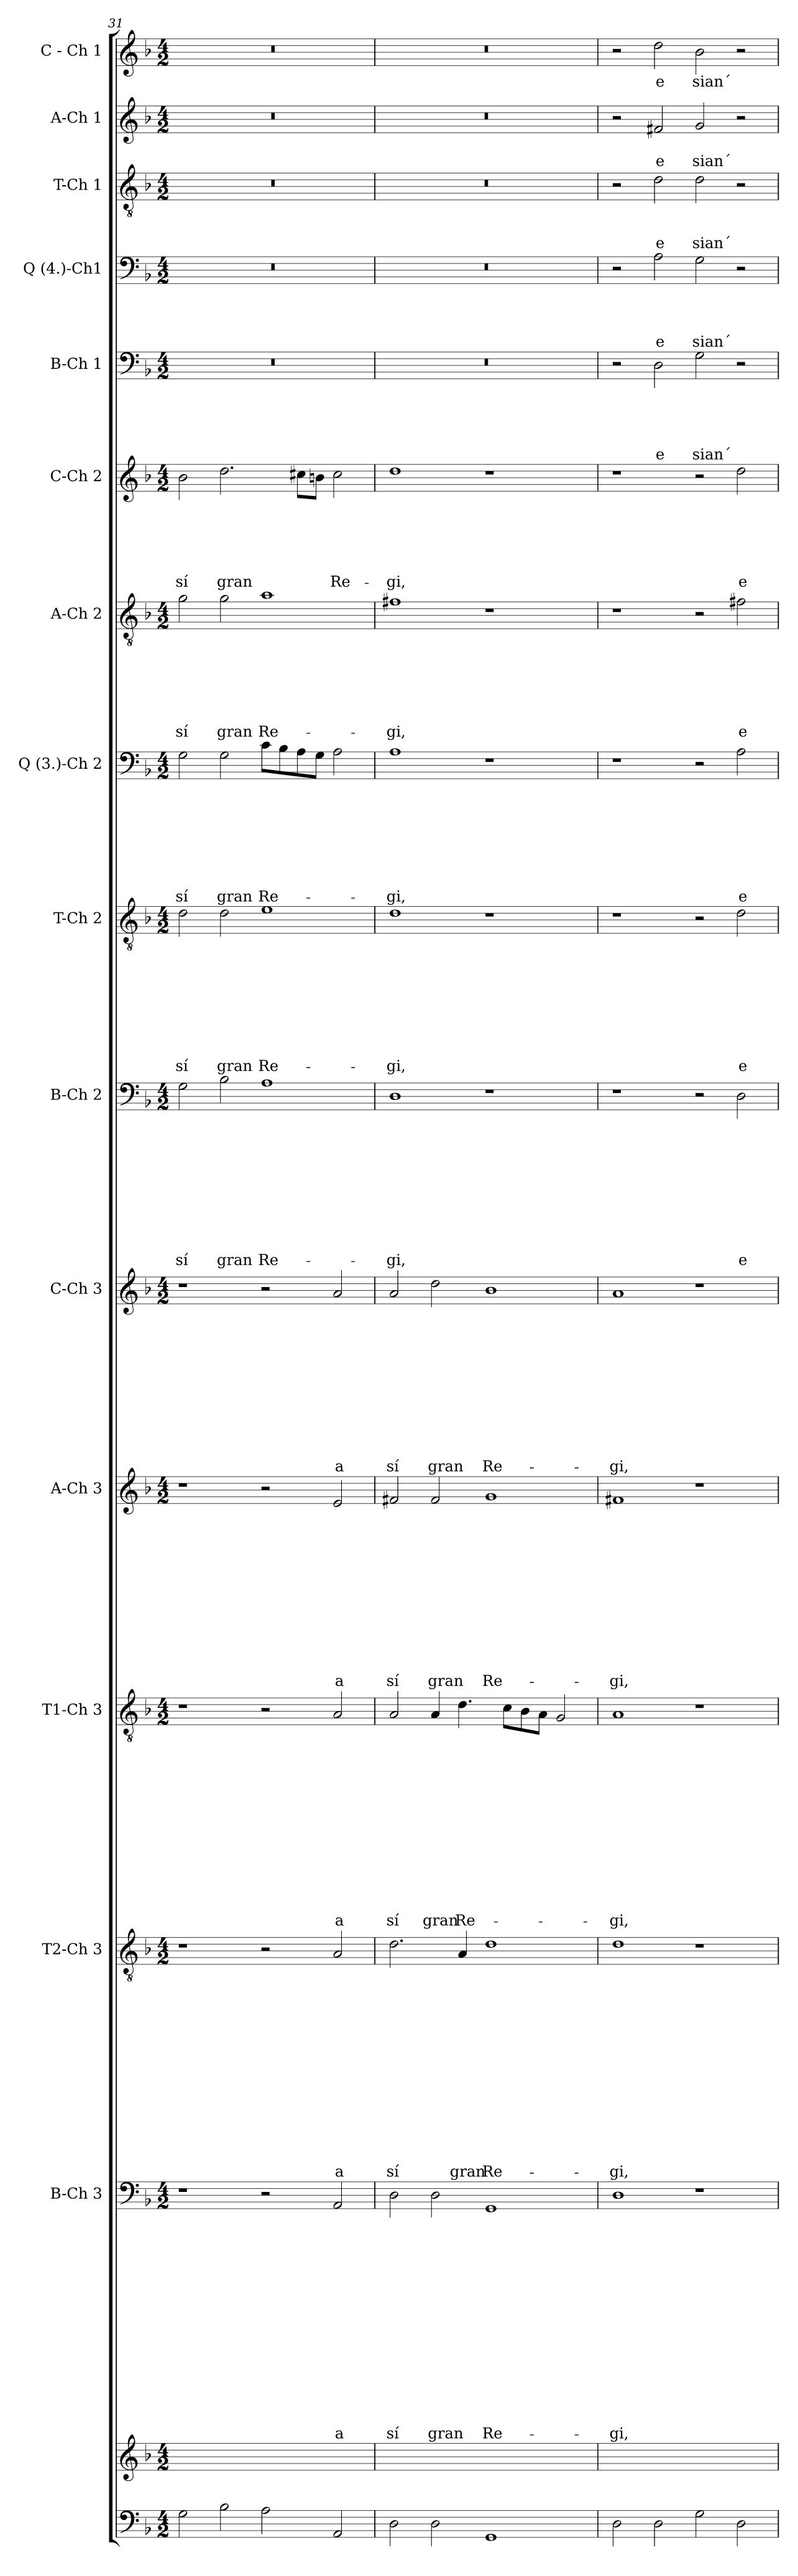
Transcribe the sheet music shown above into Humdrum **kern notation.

**kern	**kern	**kern	**text	**text	**text	**text	**text	**text	**text	**text	**text	**text	**text	**text	**text	**text	**text	**kern	**text	**text	**text	**text	**text	**text	**text	**text	**text	**text	**text	**text	**text	**text	**kern	**text	**text	**text	**text	**text	**text	**text	**text	**text	**text	**text	**text	**text	**kern	**text	**text	**text	**text	**text	**text	**text	**text	**text	**text	**text	**text	**kern	**text	**text	**text	**text	**text	**text	**text	**text	**text	**text	**text	**kern	**text	**text	**text	**text	**text	**text	**text	**text	**text	**text	**kern	**text	**text	**text	**text	**text	**text	**text	**text	**text	**kern	**text	**text	**text	**text	**text	**text	**text	**text	**kern	**text	**text	**text	**text	**text	**text	**text	**kern	**text	**text	**text	**text	**text	**text	**kern	**text	**text	**text	**text	**text	**kern	**text	**text	**text	**text	**kern	**text	**text	**text	**kern	**text	**text	**kern	**text
*part16	*part16	*part15	*part15	*part15	*part15	*part15	*part15	*part15	*part15	*part15	*part15	*part15	*part15	*part15	*part15	*part15	*part15	*part14	*part14	*part14	*part14	*part14	*part14	*part14	*part14	*part14	*part14	*part14	*part14	*part14	*part14	*part14	*part13	*part13	*part13	*part13	*part13	*part13	*part13	*part13	*part13	*part13	*part13	*part13	*part13	*part13	*part12	*part12	*part12	*part12	*part12	*part12	*part12	*part12	*part12	*part12	*part12	*part12	*part12	*part11	*part11	*part11	*part11	*part11	*part11	*part11	*part11	*part11	*part11	*part11	*part11	*part10	*part10	*part10	*part10	*part10	*part10	*part10	*part10	*part10	*part10	*part10	*part9	*part9	*part9	*part9	*part9	*part9	*part9	*part9	*part9	*part9	*part8	*part8	*part8	*part8	*part8	*part8	*part8	*part8	*part8	*part7	*part7	*part7	*part7	*part7	*part7	*part7	*part7	*part6	*part6	*part6	*part6	*part6	*part6	*part6	*part5	*part5	*part5	*part5	*part5	*part5	*part4	*part4	*part4	*part4	*part4	*part3	*part3	*part3	*part3	*part2	*part2	*part2	*part1	*part1
*staff17	*staff16	*staff15	*staff15	*staff15	*staff15	*staff15	*staff15	*staff15	*staff15	*staff15	*staff15	*staff15	*staff15	*staff15	*staff15	*staff15	*staff15	*staff14	*staff14	*staff14	*staff14	*staff14	*staff14	*staff14	*staff14	*staff14	*staff14	*staff14	*staff14	*staff14	*staff14	*staff14	*staff13	*staff13	*staff13	*staff13	*staff13	*staff13	*staff13	*staff13	*staff13	*staff13	*staff13	*staff13	*staff13	*staff13	*staff12	*staff12	*staff12	*staff12	*staff12	*staff12	*staff12	*staff12	*staff12	*staff12	*staff12	*staff12	*staff12	*staff11	*staff11	*staff11	*staff11	*staff11	*staff11	*staff11	*staff11	*staff11	*staff11	*staff11	*staff11	*staff10	*staff10	*staff10	*staff10	*staff10	*staff10	*staff10	*staff10	*staff10	*staff10	*staff10	*staff9	*staff9	*staff9	*staff9	*staff9	*staff9	*staff9	*staff9	*staff9	*staff9	*staff8	*staff8	*staff8	*staff8	*staff8	*staff8	*staff8	*staff8	*staff8	*staff7	*staff7	*staff7	*staff7	*staff7	*staff7	*staff7	*staff7	*staff6	*staff6	*staff6	*staff6	*staff6	*staff6	*staff6	*staff5	*staff5	*staff5	*staff5	*staff5	*staff5	*staff4	*staff4	*staff4	*staff4	*staff4	*staff3	*staff3	*staff3	*staff3	*staff2	*staff2	*staff2	*staff1	*staff1
*	*	*I"B-Ch 3	*	*	*	*	*	*	*	*	*	*	*	*	*	*	*	*I"T2-Ch 3	*	*	*	*	*	*	*	*	*	*	*	*	*	*	*I"T1-Ch 3	*	*	*	*	*	*	*	*	*	*	*	*	*	*I"A-Ch 3	*	*	*	*	*	*	*	*	*	*	*	*	*I"C-Ch 3	*	*	*	*	*	*	*	*	*	*	*	*I"B-Ch 2	*	*	*	*	*	*	*	*	*	*	*I"T-Ch 2	*	*	*	*	*	*	*	*	*	*I"Q (3.)-Ch 2	*	*	*	*	*	*	*	*	*I"A-Ch 2	*	*	*	*	*	*	*	*I"C-Ch 2	*	*	*	*	*	*	*I"B-Ch 1	*	*	*	*	*	*I"Q (4.)-Ch1	*	*	*	*	*I"T-Ch 1	*	*	*	*I"A-Ch 1	*	*	*I"C - Ch 1	*
!!LO:PB:g=z
*clefF4	*clefG2	*clefF4	*	*	*	*	*	*	*	*	*	*	*	*	*	*	*	*clefGv2	*	*	*	*	*	*	*	*	*	*	*	*	*	*	*clefGv2	*	*	*	*	*	*	*	*	*	*	*	*	*	*clefG2	*	*	*	*	*	*	*	*	*	*	*	*	*clefG2	*	*	*	*	*	*	*	*	*	*	*	*clefF4	*	*	*	*	*	*	*	*	*	*	*clefGv2	*	*	*	*	*	*	*	*	*	*clefF4	*	*	*	*	*	*	*	*	*clefGv2	*	*	*	*	*	*	*	*clefG2	*	*	*	*	*	*	*clefF4	*	*	*	*	*	*clefF4	*	*	*	*	*clefGv2	*	*	*	*clefG2	*	*	*clefG2	*
*k[b-]	*k[b-]	*k[b-]	*	*	*	*	*	*	*	*	*	*	*	*	*	*	*	*k[b-]	*	*	*	*	*	*	*	*	*	*	*	*	*	*	*k[b-]	*	*	*	*	*	*	*	*	*	*	*	*	*	*k[b-]	*	*	*	*	*	*	*	*	*	*	*	*	*k[b-]	*	*	*	*	*	*	*	*	*	*	*	*k[b-]	*	*	*	*	*	*	*	*	*	*	*k[b-]	*	*	*	*	*	*	*	*	*	*k[b-]	*	*	*	*	*	*	*	*	*k[b-]	*	*	*	*	*	*	*	*k[b-]	*	*	*	*	*	*	*k[b-]	*	*	*	*	*	*k[b-]	*	*	*	*	*k[b-]	*	*	*	*k[b-]	*	*	*k[b-]	*
*F:	*F:	*F:	*	*	*	*	*	*	*	*	*	*	*	*	*	*	*	*F:	*	*	*	*	*	*	*	*	*	*	*	*	*	*	*F:	*	*	*	*	*	*	*	*	*	*	*	*	*	*F:	*	*	*	*	*	*	*	*	*	*	*	*	*F:	*	*	*	*	*	*	*	*	*	*	*	*F:	*	*	*	*	*	*	*	*	*	*	*F:	*	*	*	*	*	*	*	*	*	*F:	*	*	*	*	*	*	*	*	*F:	*	*	*	*	*	*	*	*F:	*	*	*	*	*	*	*F:	*	*	*	*	*	*F:	*	*	*	*	*F:	*	*	*	*F:	*	*	*F:	*
*M4/2	*M4/2	*M4/2	*	*	*	*	*	*	*	*	*	*	*	*	*	*	*	*M4/2	*	*	*	*	*	*	*	*	*	*	*	*	*	*	*M4/2	*	*	*	*	*	*	*	*	*	*	*	*	*	*M4/2	*	*	*	*	*	*	*	*	*	*	*	*	*M4/2	*	*	*	*	*	*	*	*	*	*	*	*M4/2	*	*	*	*	*	*	*	*	*	*	*M4/2	*	*	*	*	*	*	*	*	*	*M4/2	*	*	*	*	*	*	*	*	*M4/2	*	*	*	*	*	*	*	*M4/2	*	*	*	*	*	*	*M4/2	*	*	*	*	*	*M4/2	*	*	*	*	*M4/2	*	*	*	*M4/2	*	*	*M4/2	*
=31	=31	=31	=31	=31	=31	=31	=31	=31	=31	=31	=31	=31	=31	=31	=31	=31	=31	=31	=31	=31	=31	=31	=31	=31	=31	=31	=31	=31	=31	=31	=31	=31	=31	=31	=31	=31	=31	=31	=31	=31	=31	=31	=31	=31	=31	=31	=31	=31	=31	=31	=31	=31	=31	=31	=31	=31	=31	=31	=31	=31	=31	=31	=31	=31	=31	=31	=31	=31	=31	=31	=31	=31	=31	=31	=31	=31	=31	=31	=31	=31	=31	=31	=31	=31	=31	=31	=31	=31	=31	=31	=31	=31	=31	=31	=31	=31	=31	=31	=31	=31	=31	=31	=31	=31	=31	=31	=31	=31	=31	=31	=31	=31	=31	=31	=31	=31	=31	=31	=31	=31	=31	=31	=31	=31	=31	=31	=31	=31	=31	=31	=31	=31	=31	=31	=31	=31
!	!	!	!	!	!	!	!	!	!	!	!	!	!	!	!	!	!	!	!	!	!	!	!	!	!	!	!	!	!	!	!	!	!	!	!	!	!	!	!	!	!	!	!	!	!	!	!	!	!	!	!	!	!	!	!	!	!	!	!	!	!	!	!	!	!	!	!	!	!	!	!	!	!	!	!	!	!	!	!	!	!	!LO:LY:b	!	!	!	!	!	!	!	!	!	!LO:LY:b	!	!	!	!	!	!	!	!	!LO:LY:b	!	!	!	!	!	!	!	!LO:LY:b	!	!	!	!	!	!	!LO:LY:b	!	!	!	!	!	!	!	!	!	!	!	!	!	!	!	!	!	!	!	!
2G\	0ryy	1r	.	.	.	.	.	.	.	.	.	.	.	.	.	.	.	1r	.	.	.	.	.	.	.	.	.	.	.	.	.	.	1r	.	.	.	.	.	.	.	.	.	.	.	.	.	1r	.	.	.	.	.	.	.	.	.	.	.	.	1r	.	.	.	.	.	.	.	.	.	.	.	2G\	.	.	.	.	.	.	.	.	.	sí	2d\	.	.	.	.	.	.	.	.	sí	2G\	.	.	.	.	.	.	.	sí	2g\	.	.	.	.	.	.	sí	2b-\	.	.	.	.	.	sí	0r	.	.	.	.	.	0r	.	.	.	.	0r	.	.	.	0r	.	.	0r	.
!	!	!	!	!	!	!	!	!	!	!	!	!	!	!	!	!	!	!	!	!	!	!	!	!	!	!	!	!	!	!	!	!	!	!	!	!	!	!	!	!	!	!	!	!	!	!	!	!	!	!	!	!	!	!	!	!	!	!	!	!	!	!	!	!	!	!	!	!	!	!	!	!	!	!	!	!	!	!	!	!	!	!LO:LY:b	!	!	!	!	!	!	!	!	!	!LO:LY:b	!	!	!	!	!	!	!	!	!LO:LY:b	!	!	!	!	!	!	!	!LO:LY:b	!	!	!	!	!	!	!LO:LY:b	!	!	!	!	!	!	!	!	!	!	!	!	!	!	!	!	!	!	!	!
2B-\	.	.	.	.	.	.	.	.	.	.	.	.	.	.	.	.	.	.	.	.	.	.	.	.	.	.	.	.	.	.	.	.	.	.	.	.	.	.	.	.	.	.	.	.	.	.	.	.	.	.	.	.	.	.	.	.	.	.	.	.	.	.	.	.	.	.	.	.	.	.	.	2B-\	.	.	.	.	.	.	.	.	.	gran	2d\	.	.	.	.	.	.	.	.	gran	2G\	.	.	.	.	.	.	.	gran	2g\	.	.	.	.	.	.	gran	2.dd\	.	.	.	.	.	gran	.	.	.	.	.	.	.	.	.	.	.	.	.	.	.	.	.	.	.	.
!	!	!	!	!	!	!	!	!	!	!	!	!	!	!	!	!	!	!	!	!	!	!	!	!	!	!	!	!	!	!	!	!	!	!	!	!	!	!	!	!	!	!	!	!	!	!	!	!	!	!	!	!	!	!	!	!	!	!	!	!	!	!	!	!	!	!	!	!	!	!	!	!	!	!	!	!	!	!	!	!	!	!LO:LY:b	!	!	!	!	!	!	!	!	!	!LO:LY:b	!	!	!	!	!	!	!	!	!LO:LY:b	!	!	!	!	!	!	!	!LO:LY:b	!	!	!	!	!	!	!	!	!	!	!	!	!	!	!	!	!	!	!	!	!	!	!	!	!	!	!
2A\	.	2r	.	.	.	.	.	.	.	.	.	.	.	.	.	.	.	2r	.	.	.	.	.	.	.	.	.	.	.	.	.	.	2r	.	.	.	.	.	.	.	.	.	.	.	.	.	2r	.	.	.	.	.	.	.	.	.	.	.	.	2r	.	.	.	.	.	.	.	.	.	.	.	1A	.	.	.	.	.	.	.	.	.	Re-	1e	.	.	.	.	.	.	.	.	Re-	8c\L	.	.	.	.	.	.	.	Re-	1a	.	.	.	.	.	.	Re-	.	.	.	.	.	.	.	.	.	.	.	.	.	.	.	.	.	.	.	.	.	.	.	.	.	.	.
.	.	.	.	.	.	.	.	.	.	.	.	.	.	.	.	.	.	.	.	.	.	.	.	.	.	.	.	.	.	.	.	.	.	.	.	.	.	.	.	.	.	.	.	.	.	.	.	.	.	.	.	.	.	.	.	.	.	.	.	.	.	.	.	.	.	.	.	.	.	.	.	.	.	.	.	.	.	.	.	.	.	.	.	.	.	.	.	.	.	.	.	.	8B-\	.	.	.	.	.	.	.	.	.	.	.	.	.	.	.	.	.	.	.	.	.	.	.	.	.	.	.	.	.	.	.	.	.	.	.	.	.	.	.	.	.	.	.
.	.	.	.	.	.	.	.	.	.	.	.	.	.	.	.	.	.	.	.	.	.	.	.	.	.	.	.	.	.	.	.	.	.	.	.	.	.	.	.	.	.	.	.	.	.	.	.	.	.	.	.	.	.	.	.	.	.	.	.	.	.	.	.	.	.	.	.	.	.	.	.	.	.	.	.	.	.	.	.	.	.	.	.	.	.	.	.	.	.	.	.	.	8A\	.	.	.	.	.	.	.	.	.	.	.	.	.	.	.	.	8cc#X\L	.	.	.	.	.	.	.	.	.	.	.	.	.	.	.	.	.	.	.	.	.	.	.	.	.	.
.	.	.	.	.	.	.	.	.	.	.	.	.	.	.	.	.	.	.	.	.	.	.	.	.	.	.	.	.	.	.	.	.	.	.	.	.	.	.	.	.	.	.	.	.	.	.	.	.	.	.	.	.	.	.	.	.	.	.	.	.	.	.	.	.	.	.	.	.	.	.	.	.	.	.	.	.	.	.	.	.	.	.	.	.	.	.	.	.	.	.	.	.	8G\J	.	.	.	.	.	.	.	.	.	.	.	.	.	.	.	.	8bn\J	.	.	.	.	.	.	.	.	.	.	.	.	.	.	.	.	.	.	.	.	.	.	.	.	.	.
!	!	!	!	!	!	!	!	!	!	!	!	!	!	!	!	!	!LO:LY:b	!	!	!	!	!	!	!	!	!	!	!	!	!	!	!LO:LY:b	!	!	!	!	!	!	!	!	!	!	!	!	!	!LO:LY:b	!	!	!	!	!	!	!	!	!	!	!	!	!LO:LY:b	!	!	!	!	!	!	!	!	!	!	!	!LO:LY:b	!	!	!	!	!	!	!	!	!	!	!	!	!	!	!	!	!	!	!	!	!	!	!	!	!	!	!	!	!	!	!	!	!	!	!	!	!	!	!	!	!	!	!	!	!LO:LY:b	!	!	!	!	!	!	!	!	!	!	!	!	!	!	!	!	!	!	!	!
2AA/	.	2AA/	.	.	.	.	.	.	.	.	.	.	.	.	.	.	a	2A/	.	.	.	.	.	.	.	.	.	.	.	.	.	a	2A/	.	.	.	.	.	.	.	.	.	.	.	.	a	2e/	.	.	.	.	.	.	.	.	.	.	.	a	2a/	.	.	.	.	.	.	.	.	.	.	a	.	.	.	.	.	.	.	.	.	.	.	.	.	.	.	.	.	.	.	.	.	2A\	.	.	.	.	.	.	.	.	.	.	.	.	.	.	.	.	2cc#\	.	.	.	.	.	Re-	.	.	.	.	.	.	.	.	.	.	.	.	.	.	.	.	.	.	.	.
=32	=32	=32	=32	=32	=32	=32	=32	=32	=32	=32	=32	=32	=32	=32	=32	=32	=32	=32	=32	=32	=32	=32	=32	=32	=32	=32	=32	=32	=32	=32	=32	=32	=32	=32	=32	=32	=32	=32	=32	=32	=32	=32	=32	=32	=32	=32	=32	=32	=32	=32	=32	=32	=32	=32	=32	=32	=32	=32	=32	=32	=32	=32	=32	=32	=32	=32	=32	=32	=32	=32	=32	=32	=32	=32	=32	=32	=32	=32	=32	=32	=32	=32	=32	=32	=32	=32	=32	=32	=32	=32	=32	=32	=32	=32	=32	=32	=32	=32	=32	=32	=32	=32	=32	=32	=32	=32	=32	=32	=32	=32	=32	=32	=32	=32	=32	=32	=32	=32	=32	=32	=32	=32	=32	=32	=32	=32	=32	=32	=32	=32	=32	=32	=32	=32	=32	=32
!	!	!	!	!	!	!	!	!	!	!	!	!	!	!	!	!	!LO:LY:b	!	!	!	!	!	!	!	!	!	!	!	!	!	!	!LO:LY:b	!	!	!	!	!	!	!	!	!	!	!	!	!	!LO:LY:b	!	!	!	!	!	!	!	!	!	!	!	!	!LO:LY:b	!	!	!	!	!	!	!	!	!	!	!	!LO:LY:b	!	!	!	!	!	!	!	!	!	!	!LO:LY:b	!	!	!	!	!	!	!	!	!	!LO:LY:b	!	!	!	!	!	!	!	!	!LO:LY:b	!	!	!	!	!	!	!	!LO:LY:b	!	!	!	!	!	!	!LO:LY:b	!	!	!	!	!	!	!	!	!	!	!	!	!	!	!	!	!	!	!	!
2D\	0ryy	2D\	.	.	.	.	.	.	.	.	.	.	.	.	.	.	sí	2.d\	.	.	.	.	.	.	.	.	.	.	.	.	.	sí	2A/	.	.	.	.	.	.	.	.	.	.	.	.	sí	2f#X/	.	.	.	.	.	.	.	.	.	.	.	sí	2a/	.	.	.	.	.	.	.	.	.	.	sí	1D	.	.	.	.	.	.	.	.	.	-gi,	1d	.	.	.	.	.	.	.	.	-gi,	1A	.	.	.	.	.	.	.	-gi,	1f#X	.	.	.	.	.	.	-gi,	1dd	.	.	.	.	.	-gi,	0r	.	.	.	.	.	0r	.	.	.	.	0r	.	.	.	0r	.	.	0r	.
!	!	!	!	!	!	!	!	!	!	!	!	!	!	!	!	!	!LO:LY:b	!	!	!	!	!	!	!	!	!	!	!	!	!	!	!	!	!	!	!	!	!	!	!	!	!	!	!	!	!LO:LY:b	!	!	!	!	!	!	!	!	!	!	!	!	!LO:LY:b	!	!	!	!	!	!	!	!	!	!	!	!LO:LY:b	!	!	!	!	!	!	!	!	!	!	!	!	!	!	!	!	!	!	!	!	!	!	!	!	!	!	!	!	!	!	!	!	!	!	!	!	!	!	!	!	!	!	!	!	!	!	!	!	!	!	!	!	!	!	!	!	!	!	!	!	!	!	!	!	!
2D\	.	2D\	.	.	.	.	.	.	.	.	.	.	.	.	.	.	gran	.	.	.	.	.	.	.	.	.	.	.	.	.	.	.	4A/	.	.	.	.	.	.	.	.	.	.	.	.	gran	2f#/	.	.	.	.	.	.	.	.	.	.	.	gran	2dd\	.	.	.	.	.	.	.	.	.	.	gran	.	.	.	.	.	.	.	.	.	.	.	.	.	.	.	.	.	.	.	.	.	.	.	.	.	.	.	.	.	.	.	.	.	.	.	.	.	.	.	.	.	.	.	.	.	.	.	.	.	.	.	.	.	.	.	.	.	.	.	.	.	.	.	.	.
!	!	!	!	!	!	!	!	!	!	!	!	!	!	!	!	!	!	!	!	!	!	!	!	!	!	!	!	!	!	!	!	!LO:LY:b	!	!	!	!	!	!	!	!	!	!	!	!	!	!LO:LY:b	!	!	!	!	!	!	!	!	!	!	!	!	!	!	!	!	!	!	!	!	!	!	!	!	!	!	!	!	!	!	!	!	!	!	!	!	!	!	!	!	!	!	!	!	!	!	!	!	!	!	!	!	!	!	!	!	!	!	!	!	!	!	!	!	!	!	!	!	!	!	!	!	!	!	!	!	!	!	!	!	!	!	!	!	!	!	!	!	!	!
.	.	.	.	.	.	.	.	.	.	.	.	.	.	.	.	.	.	4A/	.	.	.	.	.	.	.	.	.	.	.	.	.	gran	4.d\	.	.	.	.	.	.	.	.	.	.	.	.	Re-	.	.	.	.	.	.	.	.	.	.	.	.	.	.	.	.	.	.	.	.	.	.	.	.	.	.	.	.	.	.	.	.	.	.	.	.	.	.	.	.	.	.	.	.	.	.	.	.	.	.	.	.	.	.	.	.	.	.	.	.	.	.	.	.	.	.	.	.	.	.	.	.	.	.	.	.	.	.	.	.	.	.	.	.	.	.	.	.	.	.
!	!	!	!	!	!	!	!	!	!	!	!	!	!	!	!	!	!LO:LY:b	!	!	!	!	!	!	!	!	!	!	!	!	!	!	!LO:LY:b	!	!	!	!	!	!	!	!	!	!	!	!	!	!	!	!	!	!	!	!	!	!	!	!	!	!	!LO:LY:b	!	!	!	!	!	!	!	!	!	!	!	!LO:LY:b	!	!	!	!	!	!	!	!	!	!	!	!	!	!	!	!	!	!	!	!	!	!	!	!	!	!	!	!	!	!	!	!	!	!	!	!	!	!	!	!	!	!	!	!	!	!	!	!	!	!	!	!	!	!	!	!	!	!	!	!	!	!	!	!	!
1GG	.	1GG	.	.	.	.	.	.	.	.	.	.	.	.	.	.	Re-	1d	.	.	.	.	.	.	.	.	.	.	.	.	.	Re-	.	.	.	.	.	.	.	.	.	.	.	.	.	.	1g	.	.	.	.	.	.	.	.	.	.	.	Re-	1b-	.	.	.	.	.	.	.	.	.	.	Re-	1r	.	.	.	.	.	.	.	.	.	.	1r	.	.	.	.	.	.	.	.	.	1r	.	.	.	.	.	.	.	.	1r	.	.	.	.	.	.	.	1r	.	.	.	.	.	.	.	.	.	.	.	.	.	.	.	.	.	.	.	.	.	.	.	.	.	.
.	.	.	.	.	.	.	.	.	.	.	.	.	.	.	.	.	.	.	.	.	.	.	.	.	.	.	.	.	.	.	.	.	8c\L	.	.	.	.	.	.	.	.	.	.	.	.	.	.	.	.	.	.	.	.	.	.	.	.	.	.	.	.	.	.	.	.	.	.	.	.	.	.	.	.	.	.	.	.	.	.	.	.	.	.	.	.	.	.	.	.	.	.	.	.	.	.	.	.	.	.	.	.	.	.	.	.	.	.	.	.	.	.	.	.	.	.	.	.	.	.	.	.	.	.	.	.	.	.	.	.	.	.	.	.	.	.	.
.	.	.	.	.	.	.	.	.	.	.	.	.	.	.	.	.	.	.	.	.	.	.	.	.	.	.	.	.	.	.	.	.	8B-\	.	.	.	.	.	.	.	.	.	.	.	.	.	.	.	.	.	.	.	.	.	.	.	.	.	.	.	.	.	.	.	.	.	.	.	.	.	.	.	.	.	.	.	.	.	.	.	.	.	.	.	.	.	.	.	.	.	.	.	.	.	.	.	.	.	.	.	.	.	.	.	.	.	.	.	.	.	.	.	.	.	.	.	.	.	.	.	.	.	.	.	.	.	.	.	.	.	.	.	.	.	.	.
.	.	.	.	.	.	.	.	.	.	.	.	.	.	.	.	.	.	.	.	.	.	.	.	.	.	.	.	.	.	.	.	.	8A\J	.	.	.	.	.	.	.	.	.	.	.	.	.	.	.	.	.	.	.	.	.	.	.	.	.	.	.	.	.	.	.	.	.	.	.	.	.	.	.	.	.	.	.	.	.	.	.	.	.	.	.	.	.	.	.	.	.	.	.	.	.	.	.	.	.	.	.	.	.	.	.	.	.	.	.	.	.	.	.	.	.	.	.	.	.	.	.	.	.	.	.	.	.	.	.	.	.	.	.	.	.	.	.
.	.	.	.	.	.	.	.	.	.	.	.	.	.	.	.	.	.	.	.	.	.	.	.	.	.	.	.	.	.	.	.	.	2G/	.	.	.	.	.	.	.	.	.	.	.	.	.	.	.	.	.	.	.	.	.	.	.	.	.	.	.	.	.	.	.	.	.	.	.	.	.	.	.	.	.	.	.	.	.	.	.	.	.	.	.	.	.	.	.	.	.	.	.	.	.	.	.	.	.	.	.	.	.	.	.	.	.	.	.	.	.	.	.	.	.	.	.	.	.	.	.	.	.	.	.	.	.	.	.	.	.	.	.	.	.	.	.
=33	=33	=33	=33	=33	=33	=33	=33	=33	=33	=33	=33	=33	=33	=33	=33	=33	=33	=33	=33	=33	=33	=33	=33	=33	=33	=33	=33	=33	=33	=33	=33	=33	=33	=33	=33	=33	=33	=33	=33	=33	=33	=33	=33	=33	=33	=33	=33	=33	=33	=33	=33	=33	=33	=33	=33	=33	=33	=33	=33	=33	=33	=33	=33	=33	=33	=33	=33	=33	=33	=33	=33	=33	=33	=33	=33	=33	=33	=33	=33	=33	=33	=33	=33	=33	=33	=33	=33	=33	=33	=33	=33	=33	=33	=33	=33	=33	=33	=33	=33	=33	=33	=33	=33	=33	=33	=33	=33	=33	=33	=33	=33	=33	=33	=33	=33	=33	=33	=33	=33	=33	=33	=33	=33	=33	=33	=33	=33	=33	=33	=33	=33	=33	=33	=33	=33	=33
!	!	!	!	!	!	!	!	!	!	!	!	!	!	!	!	!	!LO:LY:b	!	!	!	!	!	!	!	!	!	!	!	!	!	!	!LO:LY:b	!	!	!	!	!	!	!	!	!	!	!	!	!	!LO:LY:b	!	!	!	!	!	!	!	!	!	!	!	!	!LO:LY:b	!	!	!	!	!	!	!	!	!	!	!	!LO:LY:b	!	!	!	!	!	!	!	!	!	!	!	!	!	!	!	!	!	!	!	!	!	!	!	!	!	!	!	!	!	!	!	!	!	!	!	!	!	!	!	!	!	!	!	!	!	!	!	!	!	!	!	!	!	!	!	!	!	!	!	!	!	!	!	!	!
2D\	0ryy	1D	.	.	.	.	.	.	.	.	.	.	.	.	.	.	-gi,	1d	.	.	.	.	.	.	.	.	.	.	.	.	.	-gi,	1A	.	.	.	.	.	.	.	.	.	.	.	.	-gi,	1f#X	.	.	.	.	.	.	.	.	.	.	.	-gi,	1a	.	.	.	.	.	.	.	.	.	.	-gi,	1r	.	.	.	.	.	.	.	.	.	.	1r	.	.	.	.	.	.	.	.	.	1r	.	.	.	.	.	.	.	.	1r	.	.	.	.	.	.	.	1r	.	.	.	.	.	.	2r	.	.	.	.	.	2r	.	.	.	.	2r	.	.	.	2r	.	.	2r	.
!	!	!	!	!	!	!	!	!	!	!	!	!	!	!	!	!	!	!	!	!	!	!	!	!	!	!	!	!	!	!	!	!	!	!	!	!	!	!	!	!	!	!	!	!	!	!	!	!	!	!	!	!	!	!	!	!	!	!	!	!	!	!	!	!	!	!	!	!	!	!	!	!	!	!	!	!	!	!	!	!	!	!	!	!	!	!	!	!	!	!	!	!	!	!	!	!	!	!	!	!	!	!	!	!	!	!	!	!	!	!	!	!	!	!	!	!	!	!	!	!	!	!LO:LY:b	!	!	!	!	!LO:LY:b	!	!	!	!LO:LY:b	!	!	!LO:LY:b	!	!LO:LY:b
2D\	.	.	.	.	.	.	.	.	.	.	.	.	.	.	.	.	.	.	.	.	.	.	.	.	.	.	.	.	.	.	.	.	.	.	.	.	.	.	.	.	.	.	.	.	.	.	.	.	.	.	.	.	.	.	.	.	.	.	.	.	.	.	.	.	.	.	.	.	.	.	.	.	.	.	.	.	.	.	.	.	.	.	.	.	.	.	.	.	.	.	.	.	.	.	.	.	.	.	.	.	.	.	.	.	.	.	.	.	.	.	.	.	.	.	.	.	2D\	.	.	.	.	e	2A\	.	.	.	e	2d\	.	.	e	2f#X/	.	e	2dd\	e
!	!	!	!	!	!	!	!	!	!	!	!	!	!	!	!	!	!	!	!	!	!	!	!	!	!	!	!	!	!	!	!	!	!	!	!	!	!	!	!	!	!	!	!	!	!	!	!	!	!	!	!	!	!	!	!	!	!	!	!	!	!	!	!	!	!	!	!	!	!	!	!	!	!	!	!	!	!	!	!	!	!	!	!	!	!	!	!	!	!	!	!	!	!	!	!	!	!	!	!	!	!	!	!	!	!	!	!	!	!	!	!	!	!	!	!	!	!	!	!	!	!	!LO:LY:b	!	!	!	!	!LO:LY:b	!	!	!	!LO:LY:b	!	!	!LO:LY:b	!	!LO:LY:b
2G\	.	1r	.	.	.	.	.	.	.	.	.	.	.	.	.	.	.	1r	.	.	.	.	.	.	.	.	.	.	.	.	.	.	1r	.	.	.	.	.	.	.	.	.	.	.	.	.	1r	.	.	.	.	.	.	.	.	.	.	.	.	1r	.	.	.	.	.	.	.	.	.	.	.	2r	.	.	.	.	.	.	.	.	.	.	2r	.	.	.	.	.	.	.	.	.	2r	.	.	.	.	.	.	.	.	2r	.	.	.	.	.	.	.	2r	.	.	.	.	.	.	2G\	.	.	.	.	sian´	2G\	.	.	.	sian´	2d\	.	.	sian´	2g/	.	sian´	2b-\	sian´
!	!	!	!	!	!	!	!	!	!	!	!	!	!	!	!	!	!	!	!	!	!	!	!	!	!	!	!	!	!	!	!	!	!	!	!	!	!	!	!	!	!	!	!	!	!	!	!	!	!	!	!	!	!	!	!	!	!	!	!	!	!	!	!	!	!	!	!	!	!	!	!	!	!	!	!	!	!	!	!	!	!	!LO:LY:b	!	!	!	!	!	!	!	!	!	!LO:LY:b	!	!	!	!	!	!	!	!	!LO:LY:b	!	!	!	!	!	!	!	!LO:LY:b	!	!	!	!	!	!	!LO:LY:b	!	!	!	!	!	!	!	!	!	!	!	!	!	!	!	!	!	!	!	!
2D\	.	.	.	.	.	.	.	.	.	.	.	.	.	.	.	.	.	.	.	.	.	.	.	.	.	.	.	.	.	.	.	.	.	.	.	.	.	.	.	.	.	.	.	.	.	.	.	.	.	.	.	.	.	.	.	.	.	.	.	.	.	.	.	.	.	.	.	.	.	.	.	2D\	.	.	.	.	.	.	.	.	.	e	2d\	.	.	.	.	.	.	.	.	e	2A\	.	.	.	.	.	.	.	e	2f#X\	.	.	.	.	.	.	e	2dd\	.	.	.	.	.	e	2r	.	.	.	.	.	2r	.	.	.	.	2r	.	.	.	2r	.	.	2r	.
=	=	=	=	=	=	=	=	=	=	=	=	=	=	=	=	=	=	=	=	=	=	=	=	=	=	=	=	=	=	=	=	=	=	=	=	=	=	=	=	=	=	=	=	=	=	=	=	=	=	=	=	=	=	=	=	=	=	=	=	=	=	=	=	=	=	=	=	=	=	=	=	=	=	=	=	=	=	=	=	=	=	=	=	=	=	=	=	=	=	=	=	=	=	=	=	=	=	=	=	=	=	=	=	=	=	=	=	=	=	=	=	=	=	=	=	=	=	=	=	=	=	=	=	=	=	=	=	=	=	=	=	=	=	=	=	=
*-	*-	*-	*-	*-	*-	*-	*-	*-	*-	*-	*-	*-	*-	*-	*-	*-	*-	*-	*-	*-	*-	*-	*-	*-	*-	*-	*-	*-	*-	*-	*-	*-	*-	*-	*-	*-	*-	*-	*-	*-	*-	*-	*-	*-	*-	*-	*-	*-	*-	*-	*-	*-	*-	*-	*-	*-	*-	*-	*-	*-	*-	*-	*-	*-	*-	*-	*-	*-	*-	*-	*-	*-	*-	*-	*-	*-	*-	*-	*-	*-	*-	*-	*-	*-	*-	*-	*-	*-	*-	*-	*-	*-	*-	*-	*-	*-	*-	*-	*-	*-	*-	*-	*-	*-	*-	*-	*-	*-	*-	*-	*-	*-	*-	*-	*-	*-	*-	*-	*-	*-	*-	*-	*-	*-	*-	*-	*-	*-	*-	*-	*-	*-	*-	*-	*-	*-
